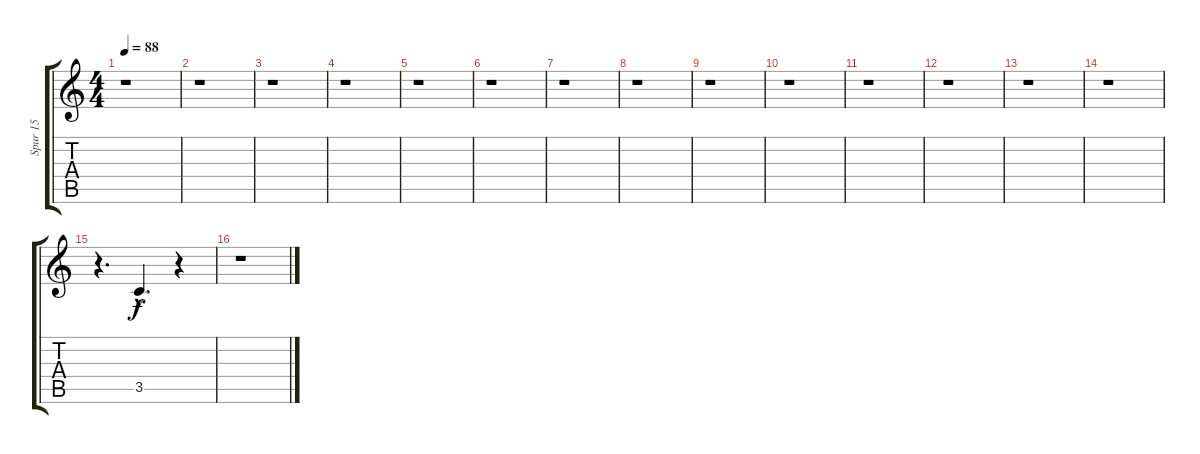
\track ("Spur 15" "Spur 15") {instrument electricbassfinger}
\staff {score tabs}
\tuning (E4 B3 G3 D3 A2 E2) {hide}
\ts (4 4)
\tempo 88
\clef g2
\ks c
r.1{dy f} |
r.1 |
r.1 |
r.1 |
r.1 |
r.1 |
r.1 |
r.1 |
r.1 |
r.1 |
r.1 |
r.1 |
r.1 |
r.1 |
r.4{d} 3.5{hac}.4{d} r.4 |
r.1
